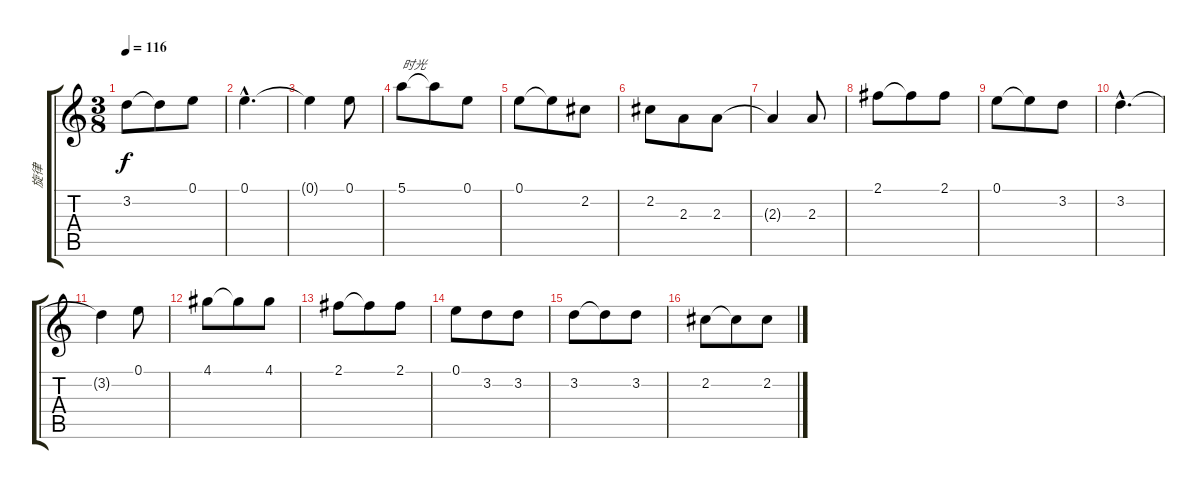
\track ("旋律" "旋律") {instrument acousticguitarnylon}
\staff {score tabs}
\tuning (E4 B3 G3 D3 A2 E2) {hide}
\ts (3 8)
\tempo 116
\clef g2
\ks c
3.2.8{dy f} 3.2{t}.8 0.1.8 |
0.1{hac}.4{d} |
0.1{t}.4 0.1.8 |
5.1.8{txt "时光"} 5.1{t}.8 0.1.8 |
0.1.8 0.1{t}.8 2.2.8 |
2.2.8 2.3.8 2.3.8 |
2.3{t}.4 2.3.8 |
2.1.8 2.1{t}.8 2.1.8 |
0.1.8 0.1{t}.8 3.2.8 |
3.2{hac}.4{d} |
3.2{t}.4 0.1.8 |
4.1.8 4.1{t}.8 4.1.8 |
2.1.8 2.1{t}.8 2.1.8 |
0.1.8 3.2.8 3.2.8 |
3.2.8 3.2{t}.8 3.2.8 |
2.2.8 2.2{t}.8 2.2.8
